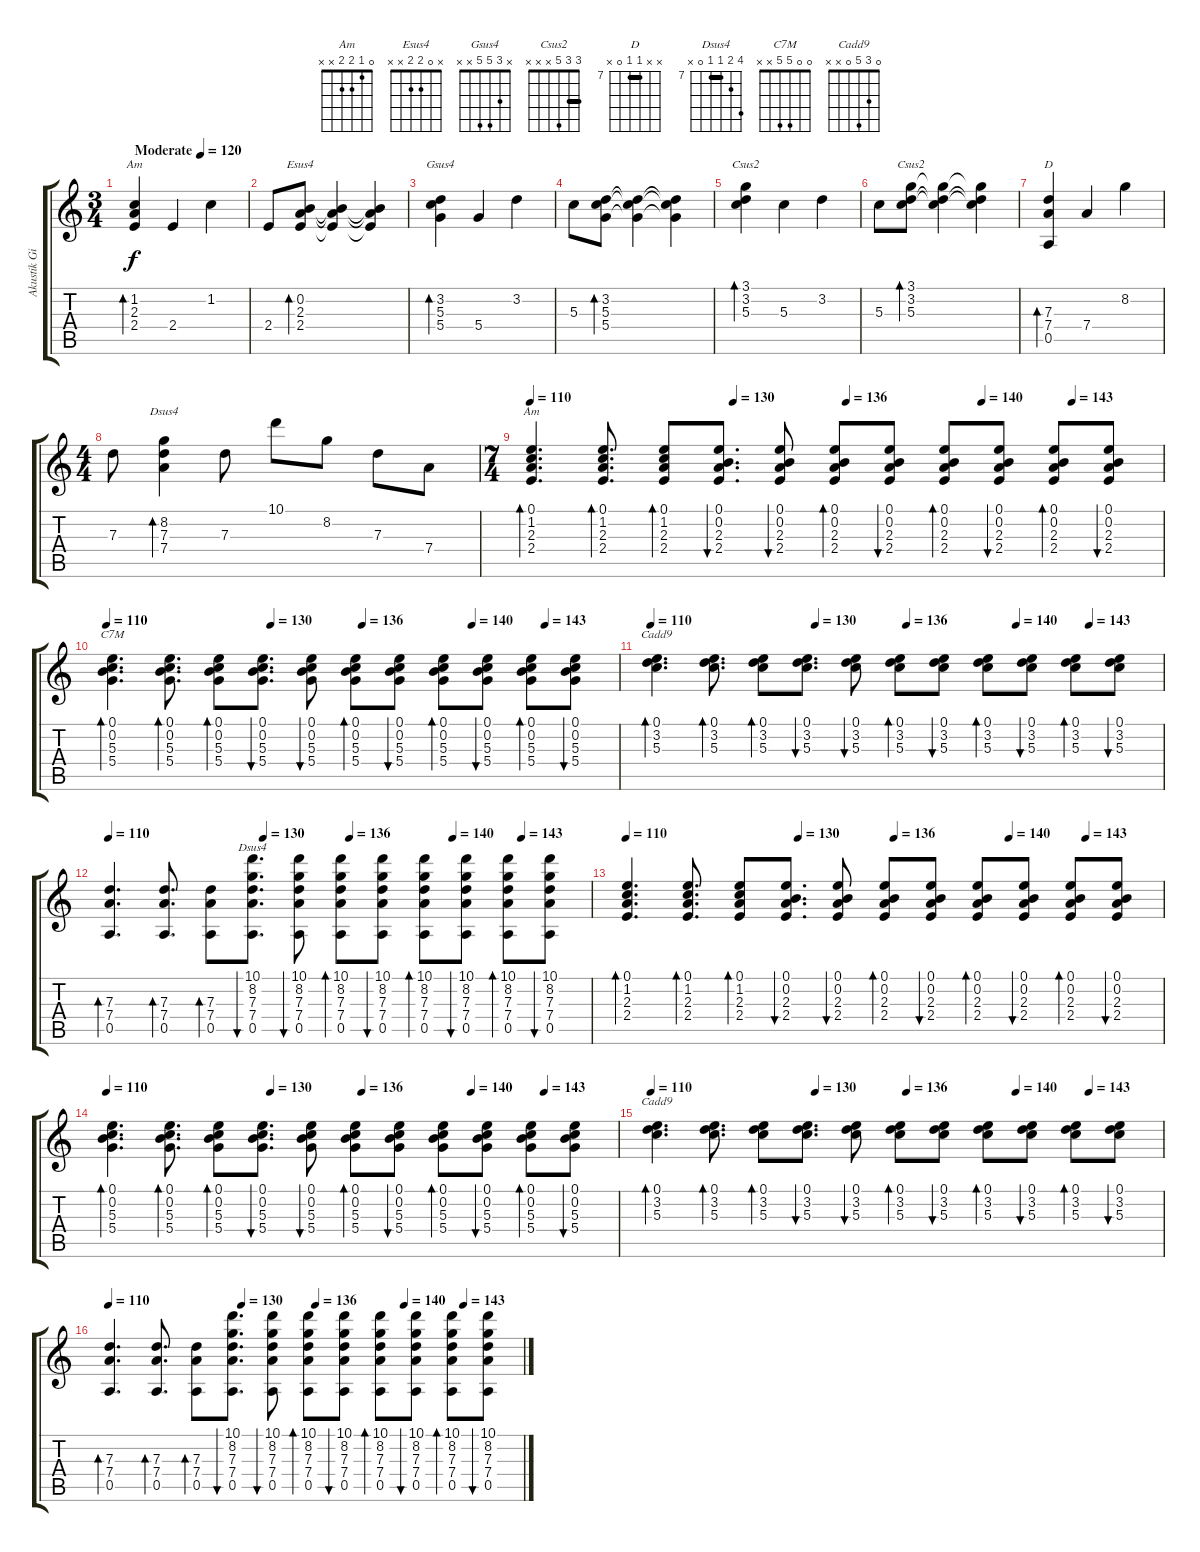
\track ("Akustik Gitar" "Akustik Gi") {instrument acousticguitarsteel}
\staff {score tabs}
\tuning (E4 B3 G3 D3 A2 E2) {hide}
\chord ("Am" 0 0 5 5 0 x)
\chord ("Esus4" x 0 2 2 x x)
\chord ("Gsus4" x 3 5 5 x x)
\chord ("Csus2" x 3 5 x x x)
\chord ("Csus2" 3 3 5 x x x) {barre 3}
\chord ("D" x x 7 7 0 x) {firstfret 7 barre 7}
\chord ("Dsus4" x 8 7 7 x x) {firstfret 7 barre 7}
\chord ("Am" 0 1 2 2 x x)
\chord ("C7M" 0 0 5 5 x x)
\chord ("Cadd9" 0 3 5 x x x)
\chord ("Dsus4" 10 8 7 7 0 x) {firstfret 7 barre 7}
\chord ("Cadd9" 0 3 5 0 x x)
\ts (3 4)
\tempo (120 "Moderate")
\clef g2
\ks c
(1.2 2.3 2.4).4{bd 120 ch "Am" dy f instrument acousticguitarsteel} 2.4.4 1.2.4 |
2.4.8 (0.2 2.3 2.4).8{bd 120 ch "Esus4"} (0.2{t} 2.3{t} 2.4{t}).4 (0.2{t} 2.3{t} 2.4{t}).4 |
(3.2 5.3 5.4).4{bd 120 ch "Gsus4"} 5.4.4 3.2.4 |
5.3.8 (3.2 5.3 5.4).8{bd 120} (3.2{t} 5.3{t} 5.4{t}).4 (3.2{t} 5.3{t} 5.4{t}).4 |
(3.1 3.2 5.3).4{bd 120 ch "Csus2"} 5.3.4 3.2.4 |
5.3.8 (3.1 3.2 5.3).8{bd 120 ch "Csus2"} (3.1{t} 3.2{t} 5.3{t}).4 (3.1{t} 3.2{t} 5.3{t}).4 |
(7.3 7.4 0.5).4{bd 120 ch "D"} 7.4.4 8.2.4 |
\ts (4 4)
7.3.8 (8.2 7.3 7.4).4{bd 120 ch "Dsus4"} 7.3.8 10.1.8 8.2.8 7.3.8 7.4.8 |
\ts (7 4)
\tempo 110
\tempo (130 0.32142857142857145)
\tempo (136 0.5)
\tempo (140 0.7142857142857143)
\tempo (143 0.8571428571428571)
(0.1 1.2 2.3 2.4).4{d bd 120 ch "Am"} (0.1 1.2 2.3 2.4).8{d bd 120} (0.1 1.2 2.3 2.4).8{bd 30} (0.1 0.2 2.3 2.4).8{d bu 30} (0.1 0.2 2.3 2.4).8{bu 30} (0.1 0.2 2.3 2.4).8{bd 30} (0.1 0.2 2.3 2.4).8{bu 30} (0.1 0.2 2.3 2.4).8{bd 30} (0.1 0.2 2.3 2.4).8{bu 30} (0.1 0.2 2.3 2.4).8{bd 30} (0.1 0.2 2.3 2.4).8{bu 30} |
\tempo 110
\tempo (130 0.32142857142857145)
\tempo (136 0.5)
\tempo (140 0.7142857142857143)
\tempo (143 0.8571428571428571)
(0.1 0.2 5.3 5.4).4{d bd 120 ch "C7M"} (0.1 0.2 5.3 5.4).8{d bd 120} (0.1 0.2 5.3 5.4).8{bd 30} (0.1 0.2 5.3 5.4).8{d bu 30} (0.1 0.2 5.3 5.4).8{bu 30} (0.1 0.2 5.3 5.4).8{bd 30} (0.1 0.2 5.3 5.4).8{bu 30} (0.1 0.2 5.3 5.4).8{bd 30} (0.1 0.2 5.3 5.4).8{bu 30} (0.1 0.2 5.3 5.4).8{bd 30} (0.1 0.2 5.3 5.4).8{bu 30} |
\tempo 110
\tempo (130 0.32142857142857145)
\tempo (136 0.5)
\tempo (140 0.7142857142857143)
\tempo (143 0.8571428571428571)
(0.1 3.2 5.3).4{d bd 120 ch "Cadd9"} (0.1 3.2 5.3).8{d bd 120} (0.1 3.2 5.3).8{bd 30} (0.1 3.2 5.3).8{d bu 30} (0.1 3.2 5.3).8{bu 30} (0.1 3.2 5.3).8{bd 30} (0.1 3.2 5.3).8{bu 30} (0.1 3.2 5.3).8{bd 30} (0.1 3.2 5.3).8{bu 30} (0.1 3.2 5.3).8{bd 30} (0.1 3.2 5.3).8{bu 30} |
\tempo 110
\tempo (130 0.32142857142857145)
\tempo (136 0.5)
\tempo (140 0.7142857142857143)
\tempo (143 0.8571428571428571)
(7.3 7.4 0.5).4{d bd 120} (7.3 7.4 0.5).8{d bd 120} (7.3 7.4 0.5).8{bd 30} (10.1 8.2 7.3 7.4 0.5).8{d bu 30 ch "Dsus4"} (10.1 8.2 7.3 7.4 0.5).8{bu 30} (10.1 8.2 7.3 7.4 0.5).8{bd 30} (10.1 8.2 7.3 7.4 0.5).8{bu 30} (10.1 8.2 7.3 7.4 0.5).8{bd 30} (10.1 8.2 7.3 7.4 0.5).8{bu 30} (10.1 8.2 7.3 7.4 0.5).8{bd 30} (10.1 8.2 7.3 7.4 0.5).8{bu 30} |
\tempo 110
\tempo (130 0.32142857142857145)
\tempo (136 0.5)
\tempo (140 0.7142857142857143)
\tempo (143 0.8571428571428571)
(0.1 1.2 2.3 2.4).4{d bd 120} (0.1 1.2 2.3 2.4).8{d bd 120} (0.1 1.2 2.3 2.4).8{bd 30} (0.1 0.2 2.3 2.4).8{d bu 30} (0.1 0.2 2.3 2.4).8{bu 30} (0.1 0.2 2.3 2.4).8{bd 30} (0.1 0.2 2.3 2.4).8{bu 30} (0.1 0.2 2.3 2.4).8{bd 30} (0.1 0.2 2.3 2.4).8{bu 30} (0.1 0.2 2.3 2.4).8{bd 30} (0.1 0.2 2.3 2.4).8{bu 30} |
\tempo 110
\tempo (130 0.32142857142857145)
\tempo (136 0.5)
\tempo (140 0.7142857142857143)
\tempo (143 0.8571428571428571)
(0.1 0.2 5.3 5.4).4{d bd 120} (0.1 0.2 5.3 5.4).8{d bd 120} (0.1 0.2 5.3 5.4).8{bd 30} (0.1 0.2 5.3 5.4).8{d bu 30} (0.1 0.2 5.3 5.4).8{bu 30} (0.1 0.2 5.3 5.4).8{bd 30} (0.1 0.2 5.3 5.4).8{bu 30} (0.1 0.2 5.3 5.4).8{bd 30} (0.1 0.2 5.3 5.4).8{bu 30} (0.1 0.2 5.3 5.4).8{bd 30} (0.1 0.2 5.3 5.4).8{bu 30} |
\tempo 110
\tempo (130 0.32142857142857145)
\tempo (136 0.5)
\tempo (140 0.7142857142857143)
\tempo (143 0.8571428571428571)
(0.1 3.2 5.3).4{d bd 120 ch "Cadd9"} (0.1 3.2 5.3).8{d bd 120} (0.1 3.2 5.3).8{bd 30} (0.1 3.2 5.3).8{d bu 30} (0.1 3.2 5.3).8{bu 30} (0.1 3.2 5.3).8{bd 30} (0.1 3.2 5.3).8{bu 30} (0.1 3.2 5.3).8{bd 30} (0.1 3.2 5.3).8{bu 30} (0.1 3.2 5.3).8{bd 30} (0.1 3.2 5.3).8{bu 30} |
\tempo 110
\tempo (130 0.32142857142857145)
\tempo (136 0.5)
\tempo (140 0.7142857142857143)
\tempo (143 0.8571428571428571)
(7.3 7.4 0.5).4{d bd 120} (7.3 7.4 0.5).8{d bd 120} (7.3 7.4 0.5).8{bd 30} (10.1 8.2 7.3 7.4 0.5).8{d bu 30} (10.1 8.2 7.3 7.4 0.5).8{bu 30} (10.1 8.2 7.3 7.4 0.5).8{bd 30} (10.1 8.2 7.3 7.4 0.5).8{bu 30} (10.1 8.2 7.3 7.4 0.5).8{bd 30} (10.1 8.2 7.3 7.4 0.5).8{bu 30} (10.1 8.2 7.3 7.4 0.5).8{bd 30} (10.1 8.2 7.3 7.4 0.5).8{bu 30}
